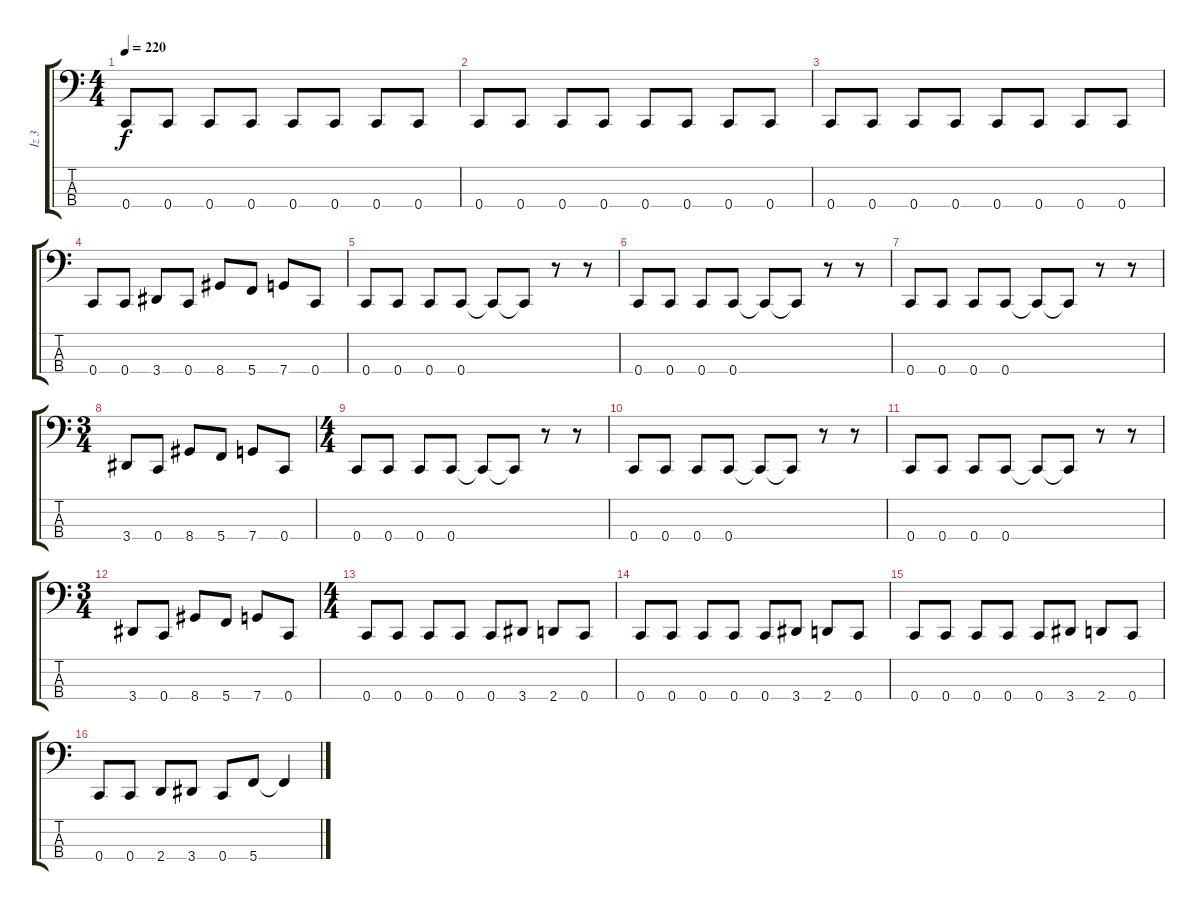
\track ("İz 3" "İz 3") {instrument electricbasspick}
\staff {score tabs}
\tuning (F2 C2 G1 C1) {hide}
\ts (4 4)
\tempo 220
\clef f4
\ks c
0.4.8{dy f} 0.4.8 0.4.8 0.4.8 0.4.8 0.4.8 0.4.8 0.4.8 |
0.4.8 0.4.8 0.4.8 0.4.8 0.4.8 0.4.8 0.4.8 0.4.8 |
0.4.8 0.4.8 0.4.8 0.4.8 0.4.8 0.4.8 0.4.8 0.4.8 |
0.4.8 0.4.8 3.4.8 0.4.8 8.4.8 5.4.8 7.4.8 0.4.8 |
0.4.8 0.4.8 0.4.8 0.4.8 0.4{t}.8 0.4{t}.8 r.8 r.8 |
0.4.8 0.4.8 0.4.8 0.4.8 0.4{t}.8 0.4{t}.8 r.8 r.8 |
0.4.8 0.4.8 0.4.8 0.4.8 0.4{t}.8 0.4{t}.8 r.8 r.8 |
\ts (3 4)
3.4.8 0.4.8 8.4.8 5.4.8 7.4.8 0.4.8 |
\ts (4 4)
0.4.8 0.4.8 0.4.8 0.4.8 0.4{t}.8 0.4{t}.8 r.8 r.8 |
0.4.8 0.4.8 0.4.8 0.4.8 0.4{t}.8 0.4{t}.8 r.8 r.8 |
0.4.8 0.4.8 0.4.8 0.4.8 0.4{t}.8 0.4{t}.8 r.8 r.8 |
\ts (3 4)
3.4.8 0.4.8 8.4.8 5.4.8 7.4.8 0.4.8 |
\ts (4 4)
0.4.8 0.4.8 0.4.8 0.4.8 0.4.8 3.4.8 2.4.8 0.4.8 |
0.4.8 0.4.8 0.4.8 0.4.8 0.4.8 3.4.8 2.4.8 0.4.8 |
0.4.8 0.4.8 0.4.8 0.4.8 0.4.8 3.4.8 2.4.8 0.4.8 |
0.4.8 0.4.8 2.4.8 3.4.8 0.4.8 5.4.8 5.4{t}.4
